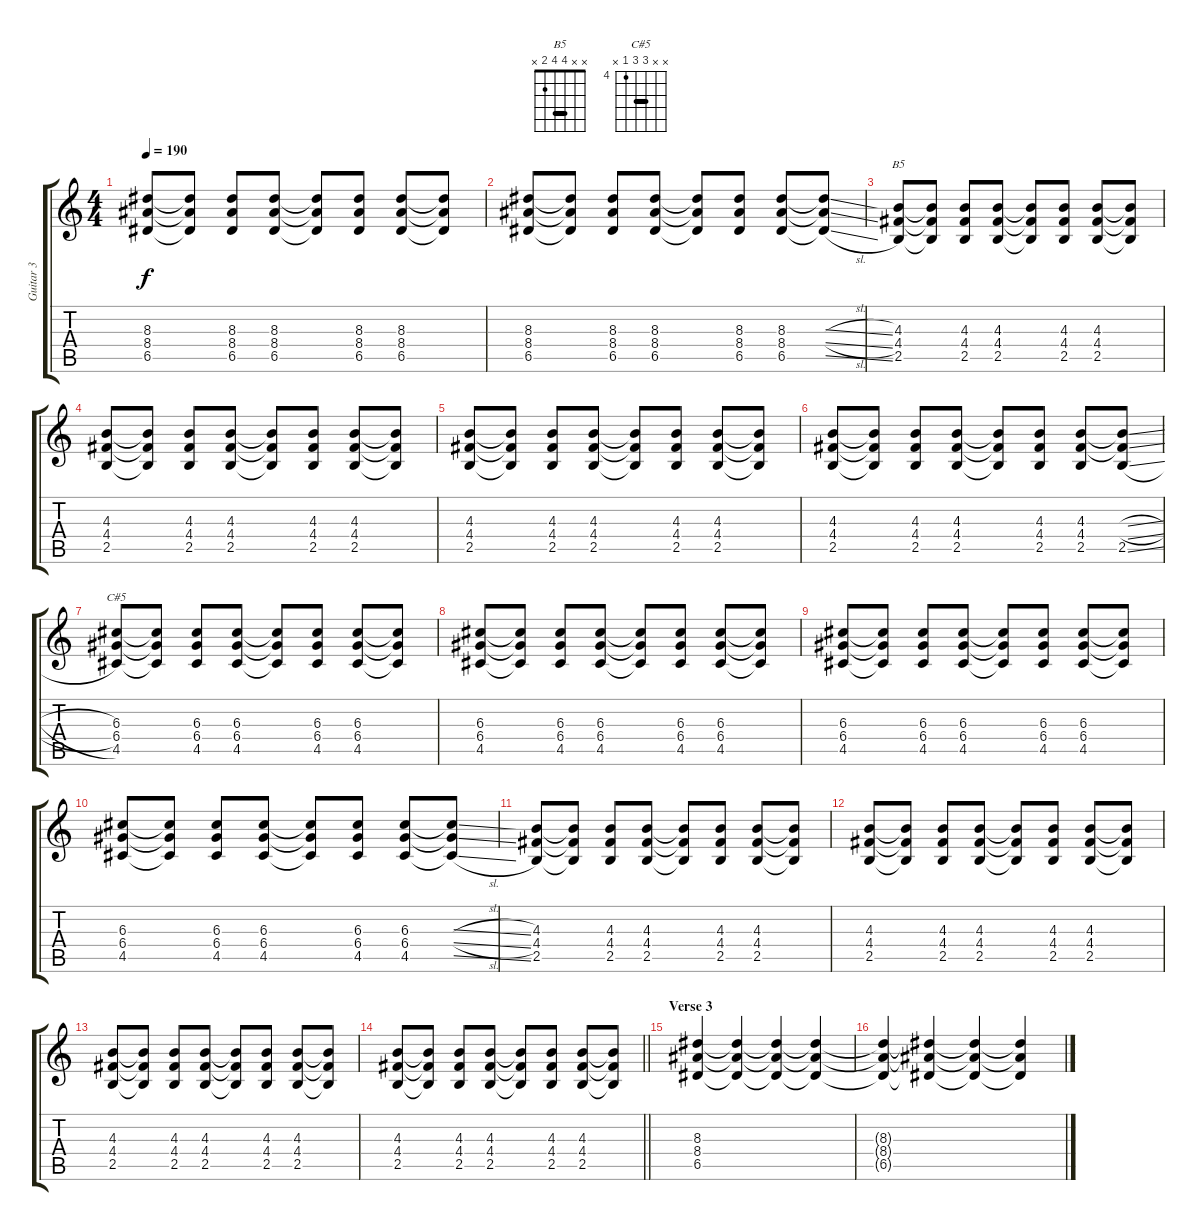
\track ("Guitar 3" "Guitar 3") {instrument overdrivenguitar}
\staff {score tabs}
\tuning (E4 B3 G3 D3 A2 E2) {hide}
\chord ("B5" x x 4 4 2 x) {barre 4}
\chord ("C#5" x x 6 6 4 x) {firstfret 4 barre 6}
\ts (4 4)
\tempo 190
\clef g2
\ks c
(8.3 8.4 6.5).8{dy f} (8.3{t} 8.4{t} 6.5{t}).8 (8.3 8.4 6.5).8 (8.3 8.4 6.5).8 (8.3{t} 8.4{t} 6.5{t}).8 (8.3 8.4 6.5).8 (8.3 8.4 6.5).8 (8.3{t} 8.4{t} 6.5{t}).8 |
(8.3 8.4 6.5).8 (8.3{t} 8.4{t} 6.5{t}).8 (8.3 8.4 6.5).8 (8.3 8.4 6.5).8 (8.3{t} 8.4{t} 6.5{t}).8 (8.3 8.4 6.5).8 (8.3 8.4 6.5).8 (8.3{sl t} 8.4{sl t} 6.5{sl t}).8 |
(4.3 4.4 2.5).8{ch "B5"} (4.3{t} 4.4{t} 2.5{t}).8 (4.3 4.4 2.5).8 (4.3 4.4 2.5).8 (4.3{t} 4.4{t} 2.5{t}).8 (4.3 4.4 2.5).8 (4.3 4.4 2.5).8 (4.3{t} 4.4{t} 2.5{t}).8 |
(4.3 4.4 2.5).8 (4.3{t} 4.4{t} 2.5{t}).8 (4.3 4.4 2.5).8 (4.3 4.4 2.5).8 (4.3{t} 4.4{t} 2.5{t}).8 (4.3 4.4 2.5).8 (4.3 4.4 2.5).8 (4.3{t} 4.4{t} 2.5{t}).8 |
(4.3 4.4 2.5).8 (4.3{t} 4.4{t} 2.5{t}).8 (4.3 4.4 2.5).8 (4.3 4.4 2.5).8 (4.3{t} 4.4{t} 2.5{t}).8 (4.3 4.4 2.5).8 (4.3 4.4 2.5).8 (4.3{t} 4.4{t} 2.5{t}).8 |
(4.3 4.4 2.5).8 (4.3{t} 4.4{t} 2.5{t}).8 (4.3 4.4 2.5).8 (4.3 4.4 2.5).8 (4.3{t} 4.4{t} 2.5{t}).8 (4.3 4.4 2.5).8 (4.3 4.4 2.5).8 (4.3{sl t} 4.4{sl t} 2.5{sl}).8 |
(6.3 6.4 4.5).8{ch "C#5"} (6.3{t} 6.4{t} 4.5{t}).8 (6.3 6.4 4.5).8 (6.3 6.4 4.5).8 (6.3{t} 6.4{t} 4.5{t}).8 (6.3 6.4 4.5).8 (6.3 6.4 4.5).8 (6.3{t} 6.4{t} 4.5{t}).8 |
(6.3 6.4 4.5).8 (6.3{t} 6.4{t} 4.5{t}).8 (6.3 6.4 4.5).8 (6.3 6.4 4.5).8 (6.3{t} 6.4{t} 4.5{t}).8 (6.3 6.4 4.5).8 (6.3 6.4 4.5).8 (6.3{t} 6.4{t} 4.5{t}).8 |
(6.3 6.4 4.5).8 (6.3{t} 6.4{t} 4.5{t}).8 (6.3 6.4 4.5).8 (6.3 6.4 4.5).8 (6.3{t} 6.4{t} 4.5{t}).8 (6.3 6.4 4.5).8 (6.3 6.4 4.5).8 (6.3{t} 6.4{t} 4.5{t}).8 |
(6.3 6.4 4.5).8 (6.3{t} 6.4{t} 4.5{t}).8 (6.3 6.4 4.5).8 (6.3 6.4 4.5).8 (6.3{t} 6.4{t} 4.5{t}).8 (6.3 6.4 4.5).8 (6.3 6.4 4.5).8 (6.3{sl t} 6.4{sl t} 4.5{sl t}).8 |
(4.3 4.4 2.5).8 (4.3{t} 4.4{t} 2.5{t}).8 (4.3 4.4 2.5).8 (4.3 4.4 2.5).8 (4.3{t} 4.4{t} 2.5{t}).8 (4.3 4.4 2.5).8 (4.3 4.4 2.5).8 (4.3{t} 4.4{t} 2.5{t}).8 |
(4.3 4.4 2.5).8 (4.3{t} 4.4{t} 2.5{t}).8 (4.3 4.4 2.5).8 (4.3 4.4 2.5).8 (4.3{t} 4.4{t} 2.5{t}).8 (4.3 4.4 2.5).8 (4.3 4.4 2.5).8 (4.3{t} 4.4{t} 2.5{t}).8 |
(4.3 4.4 2.5).8 (4.3{t} 4.4{t} 2.5{t}).8 (4.3 4.4 2.5).8 (4.3 4.4 2.5).8 (4.3{t} 4.4{t} 2.5{t}).8 (4.3 4.4 2.5).8 (4.3 4.4 2.5).8 (4.3{t} 4.4{t} 2.5{t}).8 |
\barLineRight lightlight
(4.3 4.4 2.5).8 (4.3{t} 4.4{t} 2.5{t}).8 (4.3 4.4 2.5).8 (4.3 4.4 2.5).8 (4.3{t} 4.4{t} 2.5{t}).8 (4.3 4.4 2.5).8 (4.3 4.4 2.5).8 (4.3{t} 4.4{t} 2.5{t}).8 |
\section ("" "Verse 3")
(8.3 8.4 6.5).4 (8.3{t} 8.4{t} 6.5{t}).4 (8.3{t} 8.4{t} 6.5{t}).4 (8.3{t} 8.4{t} 6.5{t}).4 |
(8.3{t} 8.4{t} 6.5{t}).4 (8.3{t} 8.4{t} 6.5{t}).4 (8.3{t} 8.4{t} 6.5{t}).4 (8.3{t} 8.4{t} 6.5{t}).4
